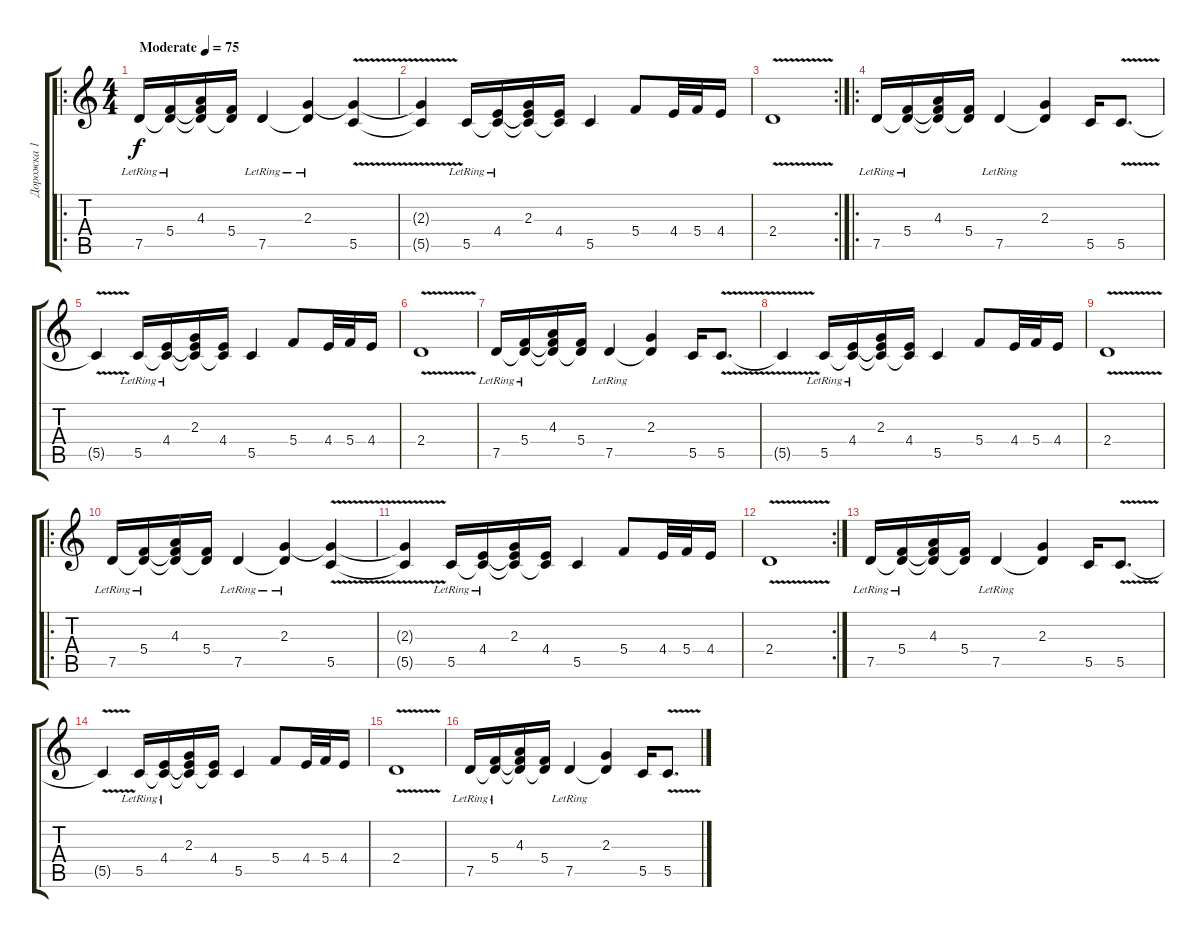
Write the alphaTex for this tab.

\track ("Дорожка 1" "Дорожка 1") {instrument acousticguitarsteel}
\staff {score tabs}
\tuning (D4 A3 F3 C3 G2 D2) {hide}
\ro
\ts (4 4)
\tempo (75 "Moderate")
\clef g2
\ks c
7.5{lr}.16{dy f instrument acousticguitarsteel} (5.4{lr} 7.5{t}).16 (4.3 5.4{t} 7.5{t}).16 (5.4 7.5{t}).16 7.5{lr}.4 (2.3{lr} 7.5{t}).4 (2.3{t} 5.5{v}).4 |
(2.3{t} 5.5{t}).4 5.5{lr}.16 (4.4{lr} 5.5{t}).16 (2.3 4.4{t} 5.5{t}).16 (4.4 5.5{t}).16 5.5.4 5.4.8 4.4.32 5.4.32 4.4.16 |
\rc 2
2.4{v}.1 |
\ro
7.5{lr}.16 (5.4{lr} 7.5{t}).16 (4.3 5.4{t} 7.5{t}).16 (5.4 7.5{t}).16 7.5{lr}.4 (2.3 7.5{t}).4 5.5.16 5.5{v}.8{d} |
5.5{t}.4 5.5{lr}.16 (4.4{lr} 5.5{t}).16 (2.3 4.4{t} 5.5{t}).16 (4.4 5.5{t}).16 5.5.4 5.4.8 4.4.32 5.4.32 4.4.16 |
2.4{v}.1 |
7.5{lr}.16 (5.4{lr} 7.5{t}).16 (4.3 5.4{t} 7.5{t}).16 (5.4 7.5{t}).16 7.5{lr}.4 (2.3 7.5{t}).4 5.5.16 5.5{v}.8{d} |
5.5{t}.4 5.5{lr}.16 (4.4{lr} 5.5{t}).16 (2.3 4.4{t} 5.5{t}).16 (4.4 5.5{t}).16 5.5.4 5.4.8 4.4.32 5.4.32 4.4.16 |
2.4{v}.1 |
\ro
7.5{lr}.16 (5.4{lr} 7.5{t}).16 (4.3 5.4{t} 7.5{t}).16 (5.4 7.5{t}).16 7.5{lr}.4 (2.3{lr} 7.5{t}).4 (2.3{t} 5.5{v}).4 |
(2.3{t} 5.5{t}).4 5.5{lr}.16 (4.4{lr} 5.5{t}).16 (2.3 4.4{t} 5.5{t}).16 (4.4 5.5{t}).16 5.5.4 5.4.8 4.4.32 5.4.32 4.4.16 |
\rc 2
2.4{v}.1 |
7.5{lr}.16 (5.4{lr} 7.5{t}).16 (4.3 5.4{t} 7.5{t}).16 (5.4 7.5{t}).16 7.5{lr}.4 (2.3 7.5{t}).4 5.5.16 5.5{v}.8{d} |
5.5{t}.4 5.5{lr}.16 (4.4{lr} 5.5{t}).16 (2.3 4.4{t} 5.5{t}).16 (4.4 5.5{t}).16 5.5.4 5.4.8 4.4.32 5.4.32 4.4.16 |
2.4{v}.1 |
7.5{lr}.16 (5.4{lr} 7.5{t}).16 (4.3 5.4{t} 7.5{t}).16 (5.4 7.5{t}).16 7.5{lr}.4 (2.3 7.5{t}).4 5.5.16 5.5{v}.8{d}
